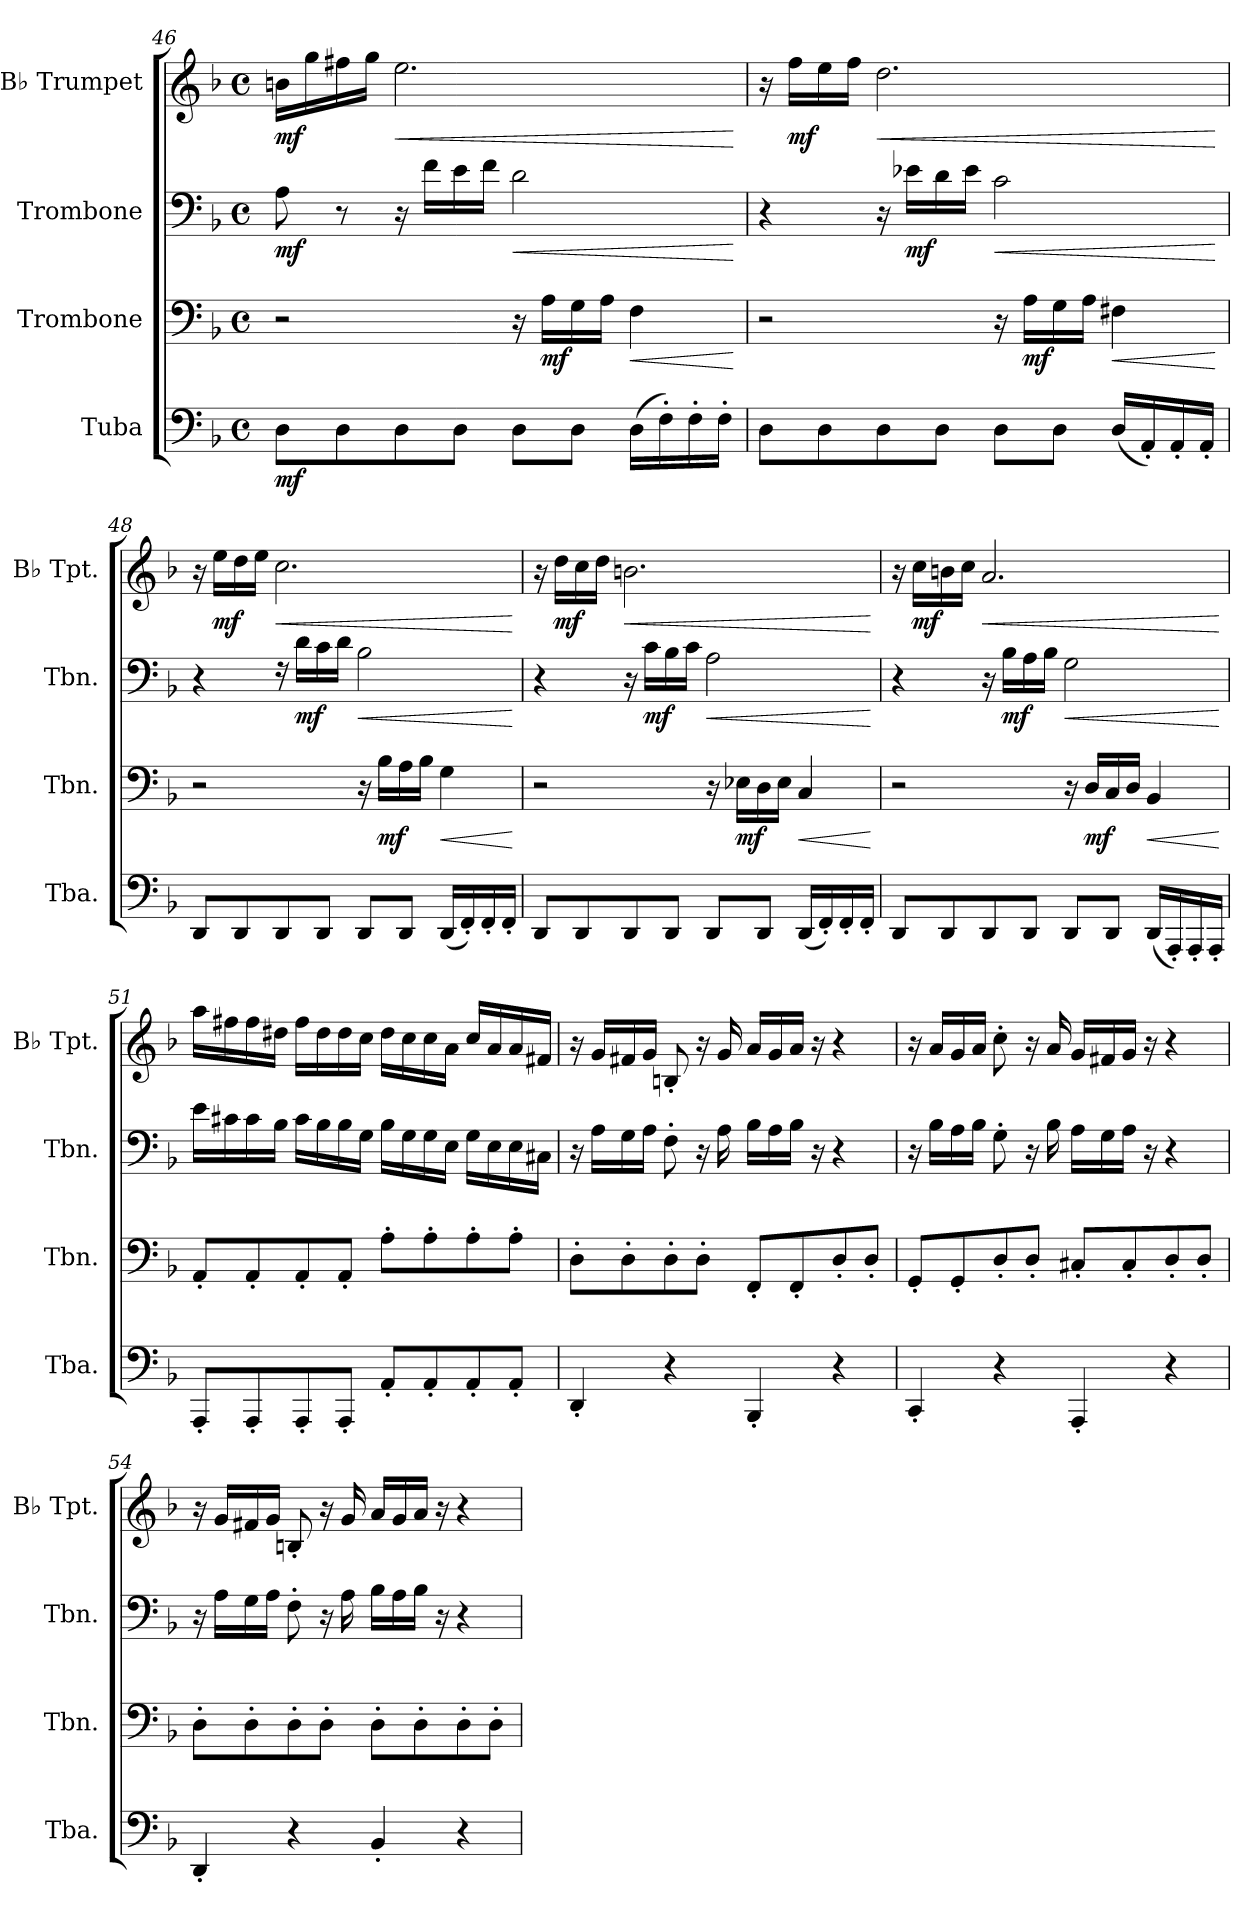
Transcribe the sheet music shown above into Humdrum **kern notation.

**kern	**dynam	**kern	**dynam	**kern	**dynam	**kern	**dynam
*part4	*part4	*part3	*part3	*part2	*part2	*part1	*part1
*staff4	*staff4	*staff3	*staff3	*staff2	*staff2	*staff1	*staff1
*I"Tuba	*	*I"Trombone	*	*I"Trombone	*	*I"B♭ Trumpet	*
*I'Tba.	*	*I'Tbn.	*	*I'Tbn.	*	*I'B♭ Tpt.	*
!!LO:PB:g=z
*clefF4	*	*clefF4	*	*clefF4	*	*clefG2	*
*	*	*	*	*	*	*ITrd1c2	*
*k[b-]	*	*k[b-]	*	*k[b-]	*	*k[b-e-a-]	*
*M4/4	*	*M4/4	*	*M4/4	*	*M4/4	*
*met(c)	*	*met(c)	*	*met(c)	*	*met(c)	*
=46	=46	=46	=46	=46	=46	=46	=46
!	!LO:DY:b	!	!	!	!LO:DY:b	!	!LO:DY:b
8D\L	mf	2r	.	8A\	mf	16an\LL	mf
.	.	.	.	.	.	16ff\	.
8D\	.	.	.	8r	.	16een\	.
.	.	.	.	.	.	16ff\JJ	.
!	!	!	!	!	!	!	!LO:HP:b
8D\	.	.	.	16r	.	2.dd\	<
.	.	.	.	16f\LL	.	.	.
8D\J	.	.	.	16e\	.	.	.
.	.	.	.	16f\JJ	.	.	.
!	!	!	!	!	!LO:HP:b	!	!
8D\L	.	16r	.	2d\	<	.	.
!	!	!	!LO:DY:b	!	!	!	!
.	.	16A\LL	mf	.	.	.	.
8D\J	.	16G\	.	.	.	.	.
.	.	16A\JJ	.	.	.	.	.
!	!	!	!LO:HP:b	!	!	!	!
(>16D\LL	.	4F\	<	.	.	.	.
16F'\)	.	.	.	.	.	.	.
16F'\	.	.	.	.	.	.	.
16F'\JJ	.	.	.	.	.	.	.
.	.	.	[	.	[	.	[
!!LO:LB:g=z
=47	=47	=47	=47	=47	=47	=47	=47
8D\L	.	2r	.	4r	.	16r	.
!	!	!	!	!	!	!	!LO:DY:b
.	.	.	.	.	.	16ee-\LL	mf
8D\	.	.	.	.	.	16dd\	.
.	.	.	.	.	.	16ee-\JJ	.
!	!	!	!	!	!	!	!LO:HP:b
8D\	.	.	.	16r	.	2.cc\	<
!	!	!	!	!	!LO:DY:b	!	!
.	.	.	.	16e-X\LL	mf	.	.
8D\J	.	.	.	16d\	.	.	.
.	.	.	.	16e-\JJ	.	.	.
!	!	!	!	!	!LO:HP:b	!	!
8D\L	.	16r	.	2c\	<	.	.
!	!	!	!LO:DY:b	!	!	!	!
.	.	16A\LL	mf	.	.	.	.
8D\J	.	16G\	.	.	.	.	.
.	.	16A\JJ	.	.	.	.	.
!	!	!	!LO:HP:b	!	!	!	!
(<16D/LL	.	4F#X\	<	.	.	.	.
16AA'/)	.	.	.	.	.	.	.
16AA'/	.	.	.	.	.	.	.
16AA'/JJ	.	.	.	.	.	.	.
.	.	.	[	.	[	.	[
!!LO:PB:g=z
=48	=48	=48	=48	=48	=48	=48	=48
8DD/L	.	2r	.	4r	.	16r	.
!	!	!	!	!	!	!	!LO:DY:b
.	.	.	.	.	.	16dd\LL	mf
8DD/	.	.	.	.	.	16cc\	.
.	.	.	.	.	.	16dd\JJ	.
!	!	!	!	!	!	!	!LO:HP:b
8DD/	.	.	.	16rF	.	2.b-\	<
!	!	!	!	!	!LO:DY:b	!	!
.	.	.	.	16d\LL	mf	.	.
8DD/J	.	.	.	16c\	.	.	.
.	.	.	.	16d\JJ	.	.	.
!	!	!	!	!	!LO:HP:b	!	!
8DD/L	.	16r	.	2B-\	<	.	.
!	!	!	!LO:DY:b	!	!	!	!
.	.	16B-\LL	mf	.	.	.	.
8DD/J	.	16A\	.	.	.	.	.
.	.	16B-\JJ	.	.	.	.	.
!	!	!	!LO:HP:b	!	!	!	!
(<16DD/LL	.	4G\	<	.	.	.	.
16FF'/)	.	.	.	.	.	.	.
16FF'/	.	.	.	.	.	.	.
16FF'/JJ	.	.	.	.	.	.	.
.	.	.	[	.	[	.	[
!!LO:LB:g=z
=49	=49	=49	=49	=49	=49	=49	=49
8DD/L	.	2r	.	4r	.	16r	.
!	!	!	!	!	!	!	!LO:DY:b
.	.	.	.	.	.	16cc\LL	mf
8DD/	.	.	.	.	.	16b-\	.
.	.	.	.	.	.	16cc\JJ	.
!	!	!	!	!	!	!	!LO:HP:b
8DD/	.	.	.	16r	.	2.an\	<
!	!	!	!	!	!LO:DY:b	!	!
.	.	.	.	16c\LL	mf	.	.
8DD/J	.	.	.	16B-\	.	.	.
.	.	.	.	16c\JJ	.	.	.
!	!	!	!	!	!LO:HP:b	!	!
8DD/L	.	16r	.	2A\	<	.	.
!	!	!	!LO:DY:b	!	!	!	!
.	.	16E-X\LL	mf	.	.	.	.
8DD/J	.	16D\	.	.	.	.	.
.	.	16E-\JJ	.	.	.	.	.
!	!	!	!LO:HP:b	!	!	!	!
(<16DD/LL	.	4C/	<	.	.	.	.
16FF'/)	.	.	.	.	.	.	.
16FF'/	.	.	.	.	.	.	.
16FF'/JJ	.	.	.	.	.	.	.
.	.	.	[	.	[	.	[
!!LO:PB:g=z
=50	=50	=50	=50	=50	=50	=50	=50
8DD/L	.	2r	.	4r	.	16r	.
!	!	!	!	!	!	!	!LO:DY:b
.	.	.	.	.	.	16b-\LL	mf
8DD/	.	.	.	.	.	16an\	.
.	.	.	.	.	.	16b-\JJ	.
!	!	!	!	!	!	!	!LO:HP:b
8DD/	.	.	.	16r	.	2.g/	<
!	!	!	!	!	!LO:DY:b	!	!
.	.	.	.	16B-\LL	mf	.	.
8DD/J	.	.	.	16A\	.	.	.
.	.	.	.	16B-\JJ	.	.	.
!	!	!	!	!	!LO:HP:b	!	!
8DD/L	.	16r	.	2G\	<	.	.
!	!	!	!LO:DY:b	!	!	!	!
.	.	16D/LL	mf	.	.	.	.
8DD/J	.	16C/	.	.	.	.	.
.	.	16D/JJ	.	.	.	.	.
!	!	!	!LO:HP:b	!	!	!	!
(<16DD/LL	.	4BB-/	<	.	.	.	.
16AAA'/)	.	.	.	.	.	.	.
16AAA'/	.	.	.	.	.	.	.
16AAA'/JJ	.	.	.	.	.	.	.
.	.	.	[	.	[	.	[
!!LO:LB:g=z
=51	=51	=51	=51	=51	=51	=51	=51
8AAA'/L	.	8AA'/L	.	16e\LL	.	16gg\LL	.
.	.	.	.	16c#X\	.	16een\	.
8AAA'/	.	8AA'/	.	16c#\	.	16ee\	.
.	.	.	.	16B-\JJ	.	16cc#X\JJ	.
8AAA'/	.	8AA'/	.	16c#\LL	.	16ee\LL	.
.	.	.	.	16B-\	.	16cc#\	.
8AAA'/J	.	8AA'/J	.	16B-\	.	16cc#\	.
.	.	.	.	16G\JJ	.	16b-\JJ	.
8AA'/L	.	8A'\L	.	16B-\LL	.	16cc#\LL	.
.	.	.	.	16G\	.	16b-\	.
8AA'/	.	8A'\	.	16G\	.	16b-\	.
.	.	.	.	16E\JJ	.	16g\JJ	.
8AA'/	.	8A'\	.	16G\LL	.	16b-/LL	.
.	.	.	.	16E\	.	16g/	.
8AA'/J	.	8A'\J	.	16E\	.	16g/	.
.	.	.	.	16C#X\JJ	.	16en/JJ	.
!!LO:PB:g=z
=52	=52	=52	=52	=52	=52	=52	=52
4DD'/	.	8D'\L	.	16r	.	16r	.
.	.	.	.	16A\LL	.	16f/LL	.
.	.	8D'\	.	16G\	.	16en/	.
.	.	.	.	16A\JJ	.	16f/JJ	.
4r	.	8D'\	.	8F'\	.	8An'/	.
.	.	8D'\J	.	16r	.	16r	.
.	.	.	.	16A\	.	16f/	.
4BBB-'/	.	8FF'/L	.	16B-\LL	.	16g/LL	.
.	.	.	.	16A\	.	16f/	.
.	.	8FF'/	.	16B-\JJ	.	16g/JJ	.
.	.	.	.	16r	.	16r	.
4r	.	8D'/	.	4r	.	4r	.
.	.	8D'/J	.	.	.	.	.
=53	=53	=53	=53	=53	=53	=53	=53
4CC'/	.	8GG'/L	.	16r	.	16r	.
.	.	.	.	16B-\LL	.	16g/LL	.
.	.	8GG'/	.	16A\	.	16f/	.
.	.	.	.	16B-\JJ	.	16g/JJ	.
4r	.	8D'/	.	8G'\	.	8b-'\	.
.	.	8D'/J	.	16r	.	16r	.
.	.	.	.	16B-\	.	16g/	.
4AAA'/	.	8C#X'/L	.	16A\LL	.	16f/LL	.
.	.	.	.	16G\	.	16en/	.
.	.	8C#'/	.	16A\JJ	.	16f/JJ	.
.	.	.	.	16r	.	16r	.
4r	.	8D'/	.	4r	.	4r	.
.	.	8D'/J	.	.	.	.	.
!!LO:LB:g=z
=54	=54	=54	=54	=54	=54	=54	=54
4DD'/	.	8D'\L	.	16r	.	16r	.
.	.	.	.	16A\LL	.	16f/LL	.
.	.	8D'\	.	16G\	.	16en/	.
.	.	.	.	16A\JJ	.	16f/JJ	.
4r	.	8D'\	.	8F'\	.	8An'/	.
.	.	8D'\J	.	16r	.	16r	.
.	.	.	.	16A\	.	16f/	.
4BB-'/	.	8D'\L	.	16B-\LL	.	16g/LL	.
.	.	.	.	16A\	.	16f/	.
.	.	8D'\	.	16B-\JJ	.	16g/JJ	.
.	.	.	.	16r	.	16r	.
4r	.	8D'\	.	4r	.	4r	.
.	.	8D'\J	.	.	.	.	.
=	=	=	=	=	=	=	=
*-	*-	*-	*-	*-	*-	*-	*-
